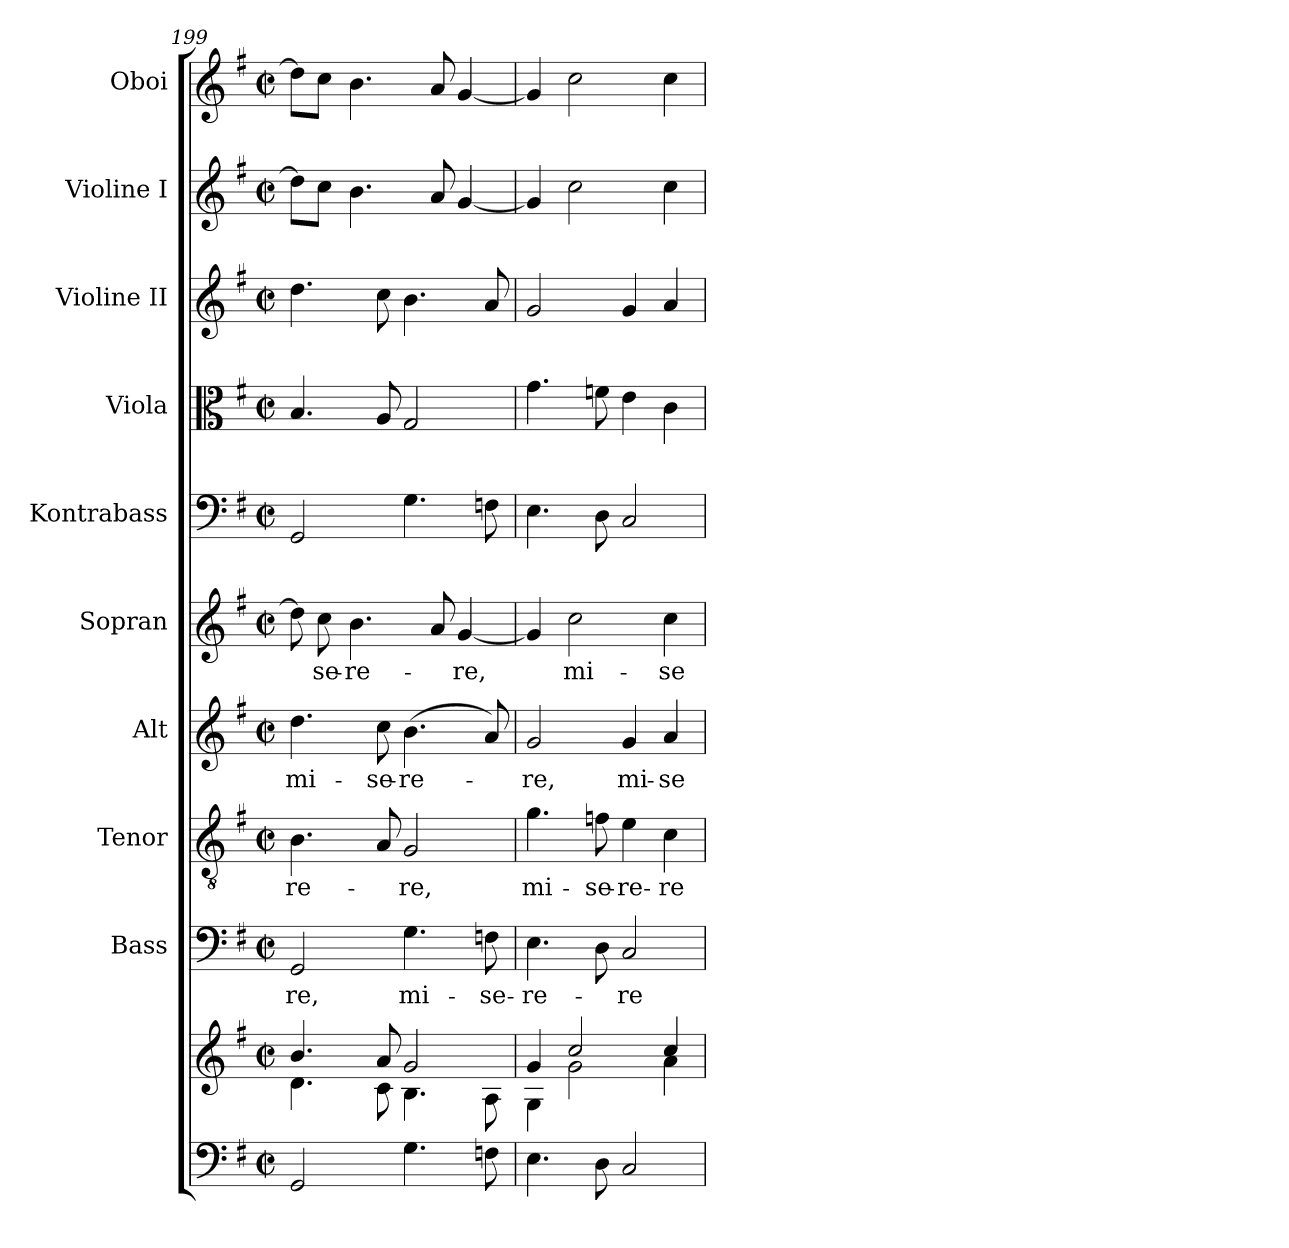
**kern	**kern	**kern	**text	**kern	**text	**kern	**text	**kern	**text	**kern	**kern	**kern	**kern	**kern
*part10	*part10	*part9	*part9	*part8	*part8	*part7	*part7	*part6	*part6	*part5	*part4	*part3	*part2	*part1
*staff11	*staff10	*staff9	*staff9	*staff8	*staff8	*staff7	*staff7	*staff6	*staff6	*staff5	*staff4	*staff3	*staff2	*staff1
*	*	*I"Bass	*	*I"Tenor	*	*I"Alt	*	*I"Sopran	*	*I"Kontrabass	*I"Viola	*I"Violine II	*I"Violine I	*I"Oboi
*	*	*I'B.	*	*I'T.	*	*I'A.	*	*I'S.	*	*I'Kb.	*I'Vla.	*I'Vl. II	*I'Vl. I	*I'Ob.
*clefF4	*clefG2	*clefF4	*	*clefGv2	*	*clefG2	*	*clefG2	*	*clefF4	*clefC3	*clefG2	*clefG2	*clefG2
*	*	*	*	*	*	*	*	*	*	*ITrd7c12	*	*	*	*
*k[f#]	*k[f#]	*k[f#]	*	*k[f#]	*	*k[f#]	*	*k[f#]	*	*k[f#]	*k[f#]	*k[f#]	*k[f#]	*k[f#]
*G:	*G:	*G:	*	*G:	*	*G:	*	*G:	*	*G:	*G:	*G:	*G:	*G:
*M2/2	*M2/2	*M2/2	*	*M2/2	*	*M2/2	*	*M2/2	*	*M2/2	*M2/2	*M2/2	*M2/2	*M2/2
*met(c|)	*met(c|)	*met(c|)	*	*met(c|)	*	*met(c|)	*	*met(c|)	*	*met(c|)	*met(c|)	*met(c|)	*met(c|)	*met(c|)
=199	=199	=199	=199	=199	=199	=199	=199	=199	=199	=199	=199	=199	=199	=199
*	*^	*	*	*	*	*	*	*	*	*	*	*	*	*
!	!	!	!	!LO:LY:b	!	!LO:LY:b	!	!LO:LY:b	!	!	!	!	!	!	!
2GG/	4.b/	4.d\	2GG/	-re,	4.B\	-re-	4.dd\	mi-	8dd\]	.	2GGG/	4.B/	4.dd\	8dd\L]	8dd\L]
!	!	!	!	!	!	!	!	!	!	!LO:LY:b	!	!	!	!	!
.	.	.	.	.	.	.	.	.	8cc\	-se-	.	.	.	8cc\J	8cc\J
!	!	!	!	!	!	!	!	!	!	!LO:LY:b	!	!	!	!	!
.	.	.	.	.	.	.	.	.	4.b\	-re-	.	.	.	4.b\	4.b\
!	!	!	!	!	!	!	!	!LO:LY:b	!	!	!	!	!	!	!
.	8a/	8c\	.	.	8A/	.	8cc\	-se-	.	.	.	8A/	8cc\	.	.
!	!	!	!	!LO:LY:b	!	!LO:LY:b	!	!LO:LY:b	!	!	!	!	!	!	!
4.G\	2g/	4.B\	4.G\	mi-	2G/	-re,	(>4.b\	-re-	.	.	4.GG\	2G/	4.b\	.	.
.	.	.	.	.	.	.	.	.	8a/	.	.	.	.	8a/	8a/
!	!	!	!	!	!	!	!	!	!	!LO:LY:b	!	!	!	!	!
.	.	.	.	.	.	.	.	.	[4g/	-re,	.	.	.	[4g/	[4g/
!	!	!	!	!LO:LY:b	!	!	!	!	!	!	!	!	!	!	!
8Fn\	.	8A\	8Fn\	-se-	.	.	8a/)	.	.	.	8FFn\	.	8a/	.	.
=200	=200	=200	=200	=200	=200	=200	=200	=200	=200	=200	=200	=200	=200	=200	=200
!	!	!	!	!LO:LY:b	!	!LO:LY:b	!	!LO:LY:b	!	!	!	!	!	!	!
4.E\	4g/	4G\	4.E\	-re-	4.g\	mi-	2g/	-re,	4g/]	.	4.EE\	4.g\	2g/	4g/]	4g/]
!	!	!	!	!	!	!	!	!	!	!LO:LY:b	!	!	!	!	!
.	2cc/	2g\	.	.	.	.	.	.	2cc\	mi-	.	.	.	2cc\	2cc\
!	!	!	!	!	!	!LO:LY:b	!	!	!	!	!	!	!	!	!
8D\	.	.	8D\	.	8fn\	-se-	.	.	.	.	8DD\	8fn\	.	.	.
!	!	!	!	!LO:LY:b	!	!LO:LY:b	!	!LO:LY:b	!	!	!	!	!	!	!
2C/	.	.	2C/	-re	4e\	-re-	4g/	mi-	.	.	2CC/	4e\	4g/	.	.
!	!	!	!	!	!	!LO:LY:b	!	!LO:LY:b	!	!LO:LY:b	!	!	!	!	!
.	4cc/	4a\	.	.	4c\	-re	4a/	-se-	4cc\	-se-	.	4c\	4a/	4cc\	4cc\
*	*v	*v	*	*	*	*	*	*	*	*	*	*	*	*	*
=	=	=	=	=	=	=	=	=	=	=	=	=	=	=
*-	*-	*-	*-	*-	*-	*-	*-	*-	*-	*-	*-	*-	*-	*-
